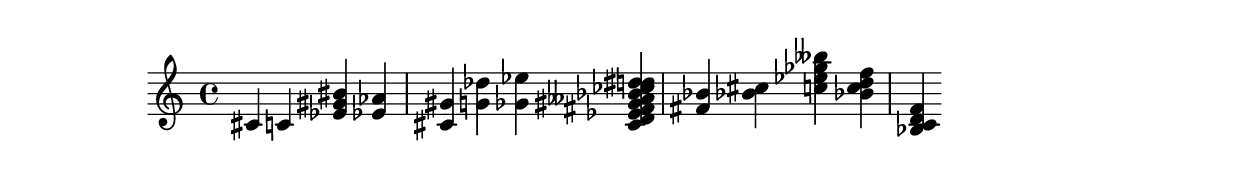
#(ly:set-option 'old-relative)
\version "1.9.1"

\header {

    texidoc ="Accidentals are placed as closely as possible.
Accidentals in corresponding octaves are aligned.
The top accidental should be nearest to the chord. The
flats in a sixth should be staggered.  "
    
}


\score { \notes \context Voice \relative c' {
    cis4
    c4
 \transpose c c' {    
  <<bis es gis>>4
  <<es! as!>>
  <<gis! cis!>>
  <<g! des'>>
  <<ges! es'!>>
}    
    <<cis d es fis gis ases bes ces d dis >>4
    <<bes'! fis!>>     
    <<bes! cis!>>
    <<c! es ges beses>>
    <<bes! c d f >>    
    <<bes,! c d f >>
}
\paper { raggedright = ##t}
     }


